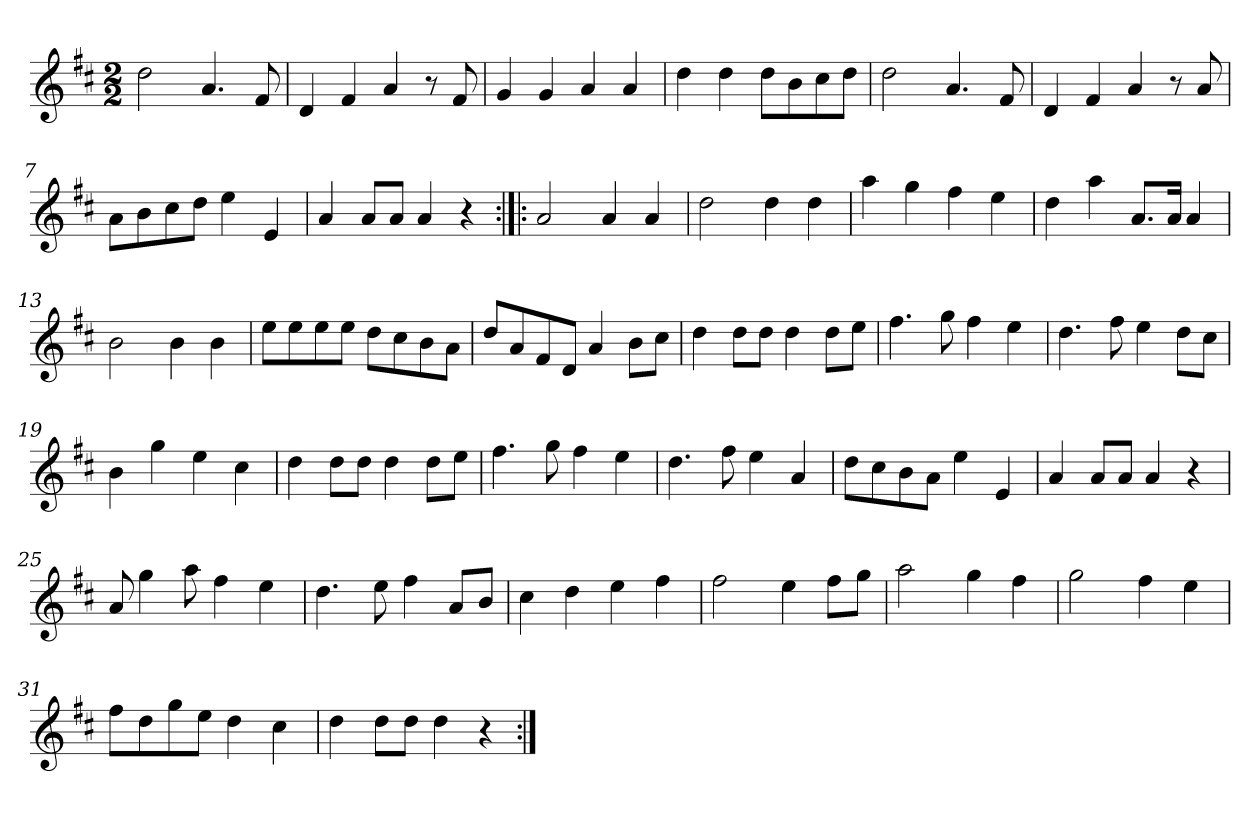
**kern
*part1
*staff1
*clefG2
*k[f#c#]
*D:
*M2/2
*MM120
=1
2dd
4.a
8f#
=2
4d
4f#
4a
8r
8f#
=3
4g
4g
4a
4a
=4
4dd
4dd
8dd\L
8b\
8cc#\
8dd\J
=5
2dd
4.a
8f#
=6
4d
4f#
4a
8r
8a
=7
8a\L
8b\
8cc#\
8dd\J
4ee
4e
=8
4a
8a/L
8a/J
4a
4r
=9:|!|:
2a
4a
4a
=10
2dd
4dd
4dd
=11
4aa
4gg
4ff#
4ee
=12
4dd
4aa
8.a/L
16a/Jk
4a
=13
2b
4b
4b
=14
8ee\L
8ee\
8ee\
8ee\J
8dd\L
8cc#\
8b\
8a\J
=15
8dd/L
8a/
8f#/
8d/J
4a
8b\L
8cc#\J
=16
4dd
8dd\L
8dd\J
4dd
8dd\L
8ee\J
=17
4.ff#
8gg
4ff#
4ee
=18
4.dd
8ff#
4ee
8dd\L
8cc#\J
=19
4b
4gg
4ee
4cc#
=20
4dd
8dd\L
8dd\J
4dd
8dd\L
8ee\J
=21
4.ff#
8gg
4ff#
4ee
=22
4.dd
8ff#
4ee
4a
=23
8dd\L
8cc#\
8b\
8a\J
4ee
4e
=24
4a
8a/L
8a/J
4a
4r
=25
8a
4gg
8aa
4ff#
4ee
=26
4.dd
8ee
4ff#
8a/L
8b/J
=27
4cc#
4dd
4ee
4ff#
=28
2ff#
4ee
8ff#\L
8gg\J
=29
2aa
4gg
4ff#
=30
2gg
4ff#
4ee
=31
8ff#\L
8dd\
8gg\
8ee\J
4dd
4cc#
=32
4dd
8dd\L
8dd\J
4dd
4r
=:|!
*-
